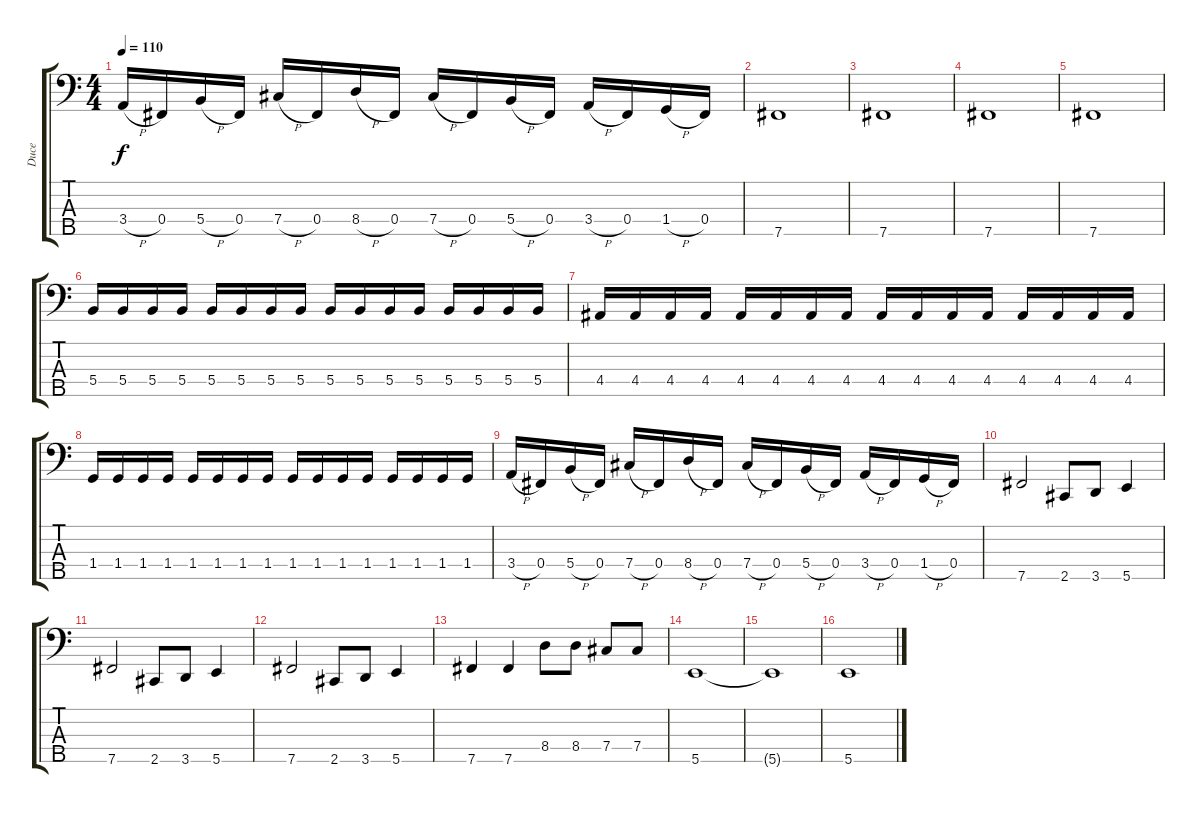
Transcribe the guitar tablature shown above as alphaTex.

\track ("Duce" "Duce") {instrument electricbasspick}
\staff {score tabs}
\tuning (Ab2 E2 B1 Gb1 B0) {hide}
\ts (4 4)
\tempo 110
\clef f4
\ks c
3.4{h}.16{dy f} 0.4.16 5.4{h}.16 0.4.16 7.4{h}.16 0.4.16 8.4{h}.16 0.4.16 7.4{h}.16 0.4.16 5.4{h}.16 0.4.16 3.4{h}.16 0.4.16 1.4{h}.16 0.4.16 |
7.5.1 |
7.5.1 |
7.5.1 |
7.5.1 |
5.4.16 5.4.16 5.4.16 5.4.16 5.4.16 5.4.16 5.4.16 5.4.16 5.4.16 5.4.16 5.4.16 5.4.16 5.4.16 5.4.16 5.4.16 5.4.16 |
4.4.16 4.4.16 4.4.16 4.4.16 4.4.16 4.4.16 4.4.16 4.4.16 4.4.16 4.4.16 4.4.16 4.4.16 4.4.16 4.4.16 4.4.16 4.4.16 |
1.4.16 1.4.16 1.4.16 1.4.16 1.4.16 1.4.16 1.4.16 1.4.16 1.4.16 1.4.16 1.4.16 1.4.16 1.4.16 1.4.16 1.4.16 1.4.16 |
3.4{h}.16 0.4.16 5.4{h}.16 0.4.16 7.4{h}.16 0.4.16 8.4{h}.16 0.4.16 7.4{h}.16 0.4.16 5.4{h}.16 0.4.16 3.4{h}.16 0.4.16 1.4{h}.16 0.4.16 |
7.5.2 2.5.8 3.5.8 5.5.4 |
7.5.2 2.5.8 3.5.8 5.5.4 |
7.5.2 2.5.8 3.5.8 5.5.4 |
7.5.4 7.5.4 8.4.8 8.4.8 7.4.8 7.4.8 |
5.5.1 |
5.5{t}.1 |
5.5.1
